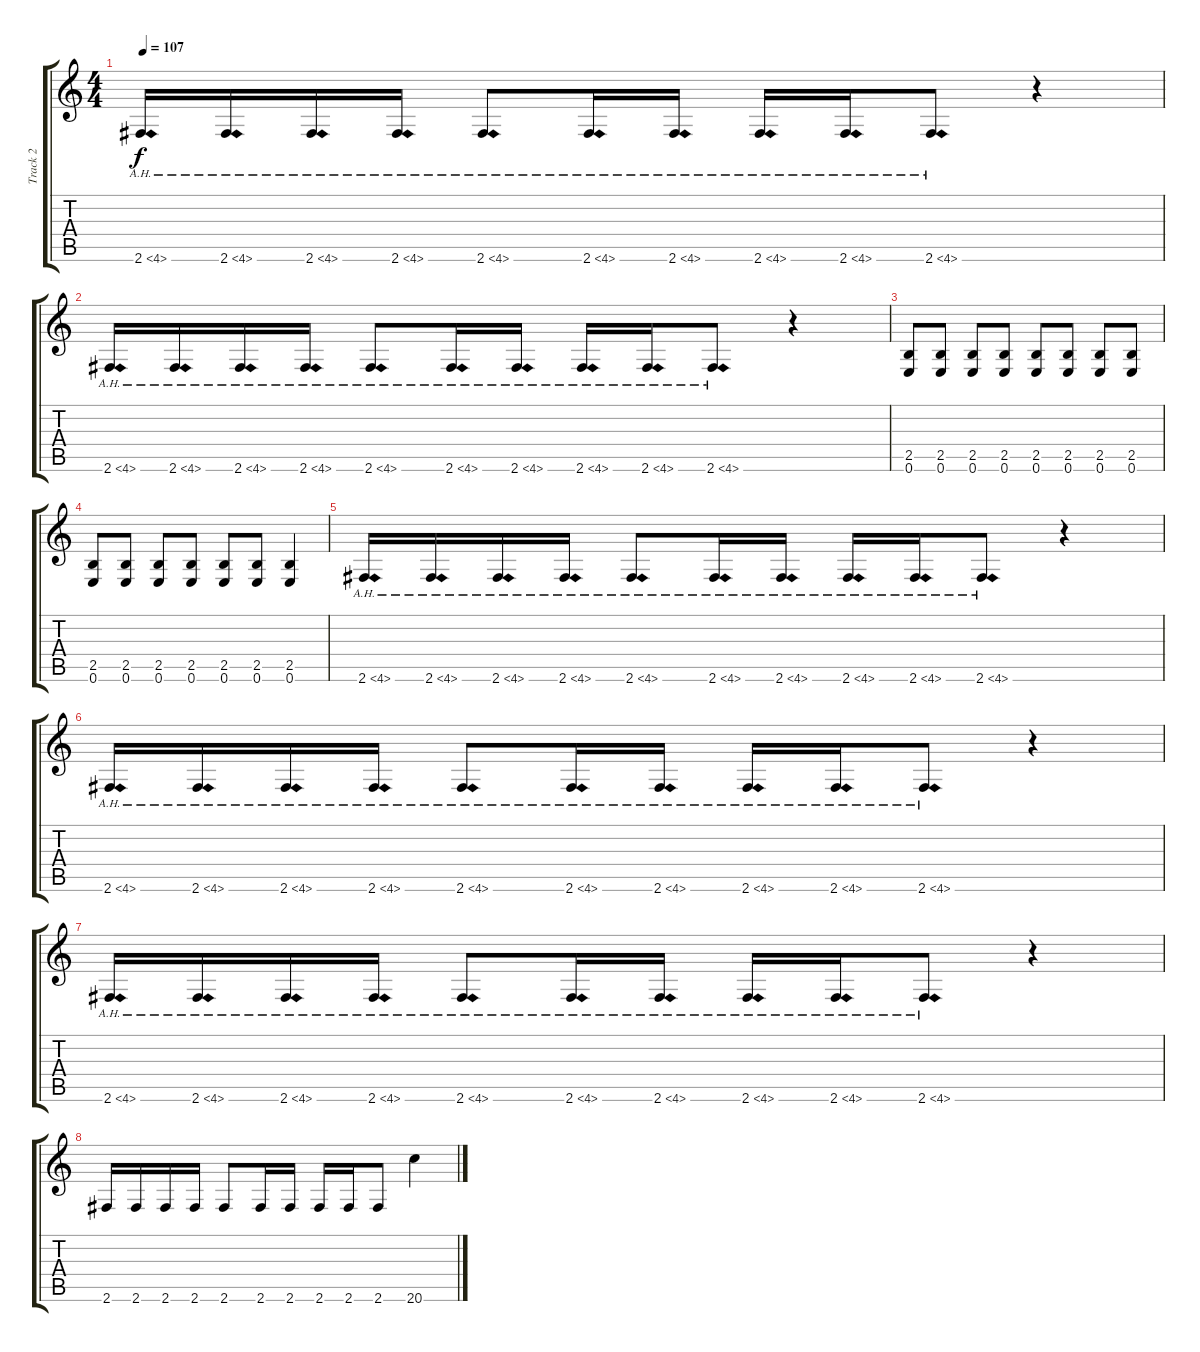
\track ("Track 2" "Track 2") {instrument distortionguitar}
\staff {score tabs}
\tuning (E4 B3 G3 D3 A2 E2) {hide}
\ts (4 4)
\tempo 107
\clef g2
\ks c
2.6{ah 2}.16{dy f} 2.6{ah 2}.16 2.6{ah 2}.16 2.6{ah 2}.16 2.6{ah 2}.8 2.6{ah 2}.16 2.6{ah 2}.16 2.6{ah 2}.16 2.6{ah 2}.16 2.6{ah 2}.8 r.4 |
2.6{ah 2}.16 2.6{ah 2}.16 2.6{ah 2}.16 2.6{ah 2}.16 2.6{ah 2}.8 2.6{ah 2}.16 2.6{ah 2}.16 2.6{ah 2}.16 2.6{ah 2}.16 2.6{ah 2}.8 r.4 |
(2.5 0.6).8 (2.5 0.6).8{instrument electricguitarmuted} (2.5 0.6).8 (2.5 0.6).8{instrument distortionguitar} (2.5 0.6).8 (2.5 0.6).8{instrument electricguitarmuted} (2.5 0.6).8 (2.5 0.6).8{instrument electricguitarmuted} |
(2.5 0.6).8 (2.5 0.6).8{instrument electricguitarmuted} (2.5 0.6).8 (2.5 0.6).8 (2.5 0.6).8{instrument distortionguitar} (2.5 0.6).8 (2.5 0.6).4 |
2.6{ah 2}.16 2.6{ah 2}.16 2.6{ah 2}.16 2.6{ah 2}.16 2.6{ah 2}.8 2.6{ah 2}.16 2.6{ah 2}.16 2.6{ah 2}.16 2.6{ah 2}.16 2.6{ah 2}.8 r.4 |
2.6{ah 2}.16 2.6{ah 2}.16 2.6{ah 2}.16 2.6{ah 2}.16 2.6{ah 2}.8 2.6{ah 2}.16 2.6{ah 2}.16 2.6{ah 2}.16 2.6{ah 2}.16 2.6{ah 2}.8 r.4 |
2.6{ah 2}.16 2.6{ah 2}.16 2.6{ah 2}.16 2.6{ah 2}.16 2.6{ah 2}.8 2.6{ah 2}.16 2.6{ah 2}.16 2.6{ah 2}.16 2.6{ah 2}.16 2.6{ah 2}.8 r.4 |
2.6.16 2.6.16 2.6.16 2.6.16 2.6.8 2.6.16 2.6.16 2.6.16 2.6.16 2.6.8 20.6{ss}.4
